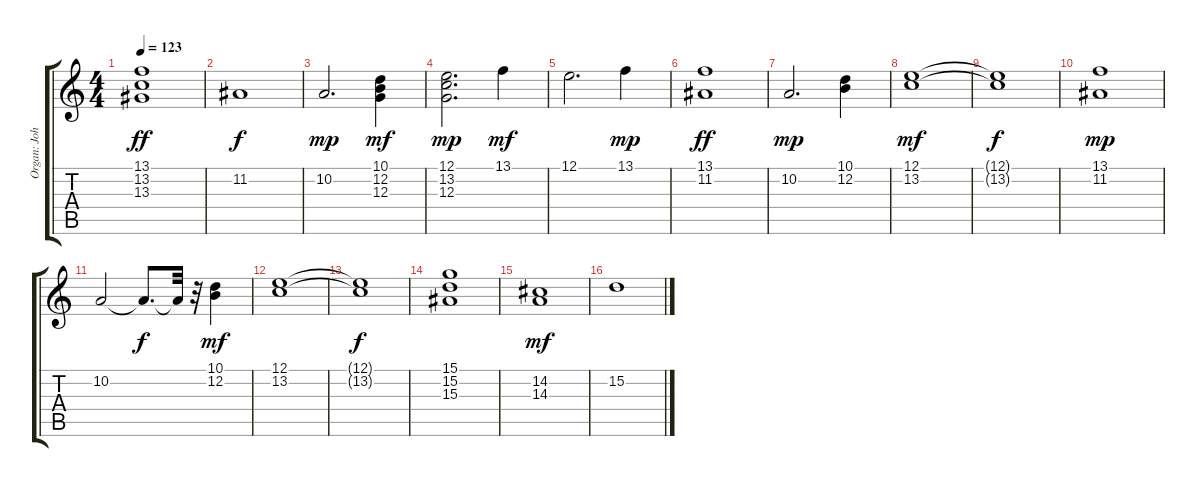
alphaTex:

\track ("Organ: John Mahoney" "Organ: Joh") {instrument rockorgan}
\staff {score tabs}
\tuning (E4 B3 G3 D3 A2 E2) {hide}
\ts (4 4)
\tempo 123
\clef g2
\ks c
(13.1 13.2 13.3).1{dy ff} |
11.2.1{dy f} |
10.2.2{d dy mp} (10.1 12.2 12.3).4{dy mf} |
(12.1 13.2 12.3).2{d dy mp} 13.1.4{dy mf} |
12.1.2{d} 13.1.4{dy mp} |
(13.1 11.2).1{dy ff} |
10.2.2{d dy mp} (10.1 12.2).4 |
(12.1 13.2).1{dy mf} |
(12.1{t} 13.2{t}).1{dy f} |
(13.1 11.2).1{dy mp} |
10.2.2 10.2{t}.8{d dy f} 10.2{t}.32 r.32 (10.1 12.2).4{dy mf} |
(12.1 13.2).1 |
(12.1{t} 13.2{t}).1{dy f} |
(15.1 15.2 15.3).1 |
(14.2 14.3).1{dy mf} |
15.2.1
